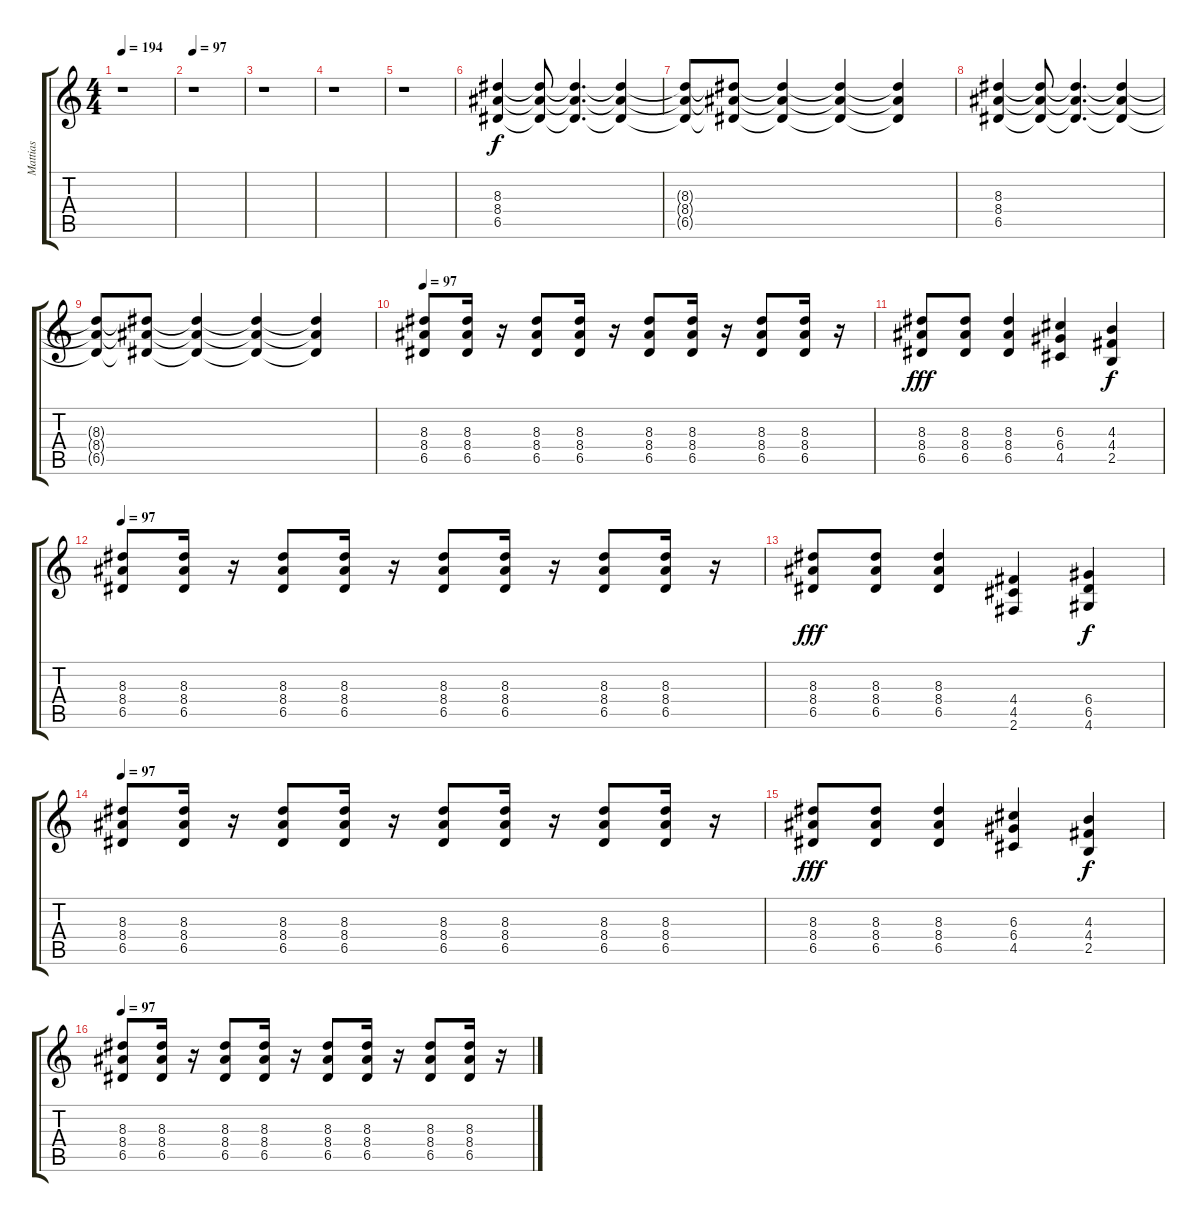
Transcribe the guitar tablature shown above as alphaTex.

\track ("Mattias" "Mattias") {instrument distortionguitar}
\staff {score tabs}
\tuning (E4 B3 G3 D3 A2 E2) {hide}
\ts (4 4)
\tempo 194
\clef g2
\ks c
r.1{dy f instrument distortionguitar} |
\tempo 97
r.1 |
r.1 |
r.1 |
r.1 |
(8.3 8.4 6.5).4 (8.3{t} 8.4{t} 6.5{t}).8 (8.3{t} 8.4{t} 6.5{t}).4{d} (8.3{t} 8.4{t} 6.5{t}).4 |
(8.3{t} 8.4{t} 6.5{t}).8 (8.3{t} 8.4{t} 6.5{t}).8 (8.3{t} 8.4{t} 6.5{t}).4 (8.3{t} 8.4{t} 6.5{t}).4 (8.3{t} 8.4{t} 6.5{t}).4 |
(8.3 8.4 6.5).4 (8.3{t} 8.4{t} 6.5{t}).8 (8.3{t} 8.4{t} 6.5{t}).4{d} (8.3{t} 8.4{t} 6.5{t}).4 |
(8.3{t} 8.4{t} 6.5{t}).8 (8.3{t} 8.4{t} 6.5{t}).8 (8.3{t} 8.4{t} 6.5{t}).4 (8.3{t} 8.4{t} 6.5{t}).4 (8.3{t} 8.4{t} 6.5{t}).4 |
\tempo 97
(8.3 8.4 6.5).8 (8.3 8.4 6.5).16 r.16 (8.3 8.4 6.5).8 (8.3 8.4 6.5).16 r.16 (8.3 8.4 6.5).8 (8.3 8.4 6.5).16 r.16 (8.3 8.4 6.5).8 (8.3 8.4 6.5).16 r.16 |
(8.3 8.4 6.5).8{dy fff} (8.3 8.4 6.5).8 (8.3 8.4 6.5).4 (6.3 6.4 4.5).4 (4.3 4.4 2.5).4{dy f} |
\tempo 97
(8.3 8.4 6.5).8 (8.3 8.4 6.5).16 r.16 (8.3 8.4 6.5).8 (8.3 8.4 6.5).16 r.16 (8.3 8.4 6.5).8 (8.3 8.4 6.5).16 r.16 (8.3 8.4 6.5).8 (8.3 8.4 6.5).16 r.16 |
(8.3 8.4 6.5).8{dy fff} (8.3 8.4 6.5).8 (8.3 8.4 6.5).4 (4.4 4.5 2.6).4 (6.4 6.5 4.6).4{dy f} |
\tempo 97
(8.3 8.4 6.5).8 (8.3 8.4 6.5).16 r.16 (8.3 8.4 6.5).8 (8.3 8.4 6.5).16 r.16 (8.3 8.4 6.5).8 (8.3 8.4 6.5).16 r.16 (8.3 8.4 6.5).8 (8.3 8.4 6.5).16 r.16 |
(8.3 8.4 6.5).8{dy fff} (8.3 8.4 6.5).8 (8.3 8.4 6.5).4 (6.3 6.4 4.5).4 (4.3 4.4 2.5).4{dy f} |
\tempo 97
(8.3 8.4 6.5).8 (8.3 8.4 6.5).16 r.16 (8.3 8.4 6.5).8 (8.3 8.4 6.5).16 r.16 (8.3 8.4 6.5).8 (8.3 8.4 6.5).16 r.16 (8.3 8.4 6.5).8 (8.3 8.4 6.5).16 r.16
